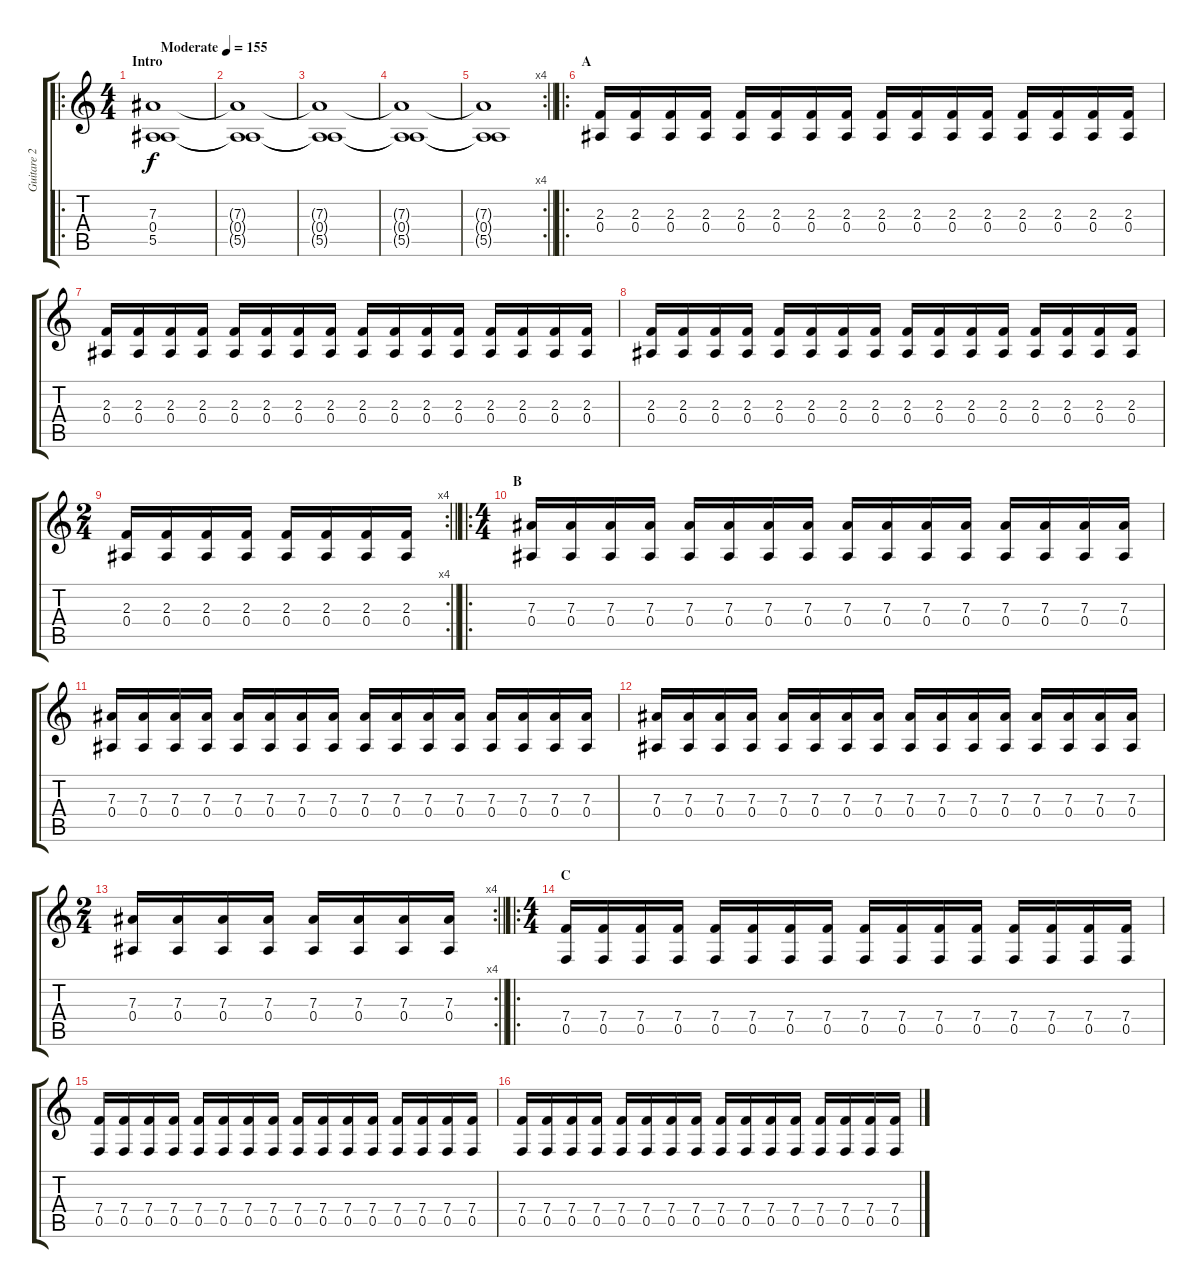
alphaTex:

\track ("Guitare 2" "Guitare 2") {instrument distortionguitar}
\staff {score tabs}
\tuning (C4 G3 Eb3 Bb2 F2 C2) {hide}
\ro
\ts (4 4)
\section ("" "Intro")
\tempo (155 "Moderate")
\clef g2
\ks c
(7.3 0.4 5.5).1{dy f instrument distortionguitar} |
(7.3{t} 0.4{t} 5.5{t}).1 |
(7.3{t} 0.4{t} 5.5{t}).1 |
(7.3{t} 0.4{t} 5.5{t}).1 |
\rc 4
\barLineRight lightlight
(7.3{t} 0.4{t} 5.5{t}).1 |
\ro
\section ("" "A")
(2.3 0.4).16 (2.3 0.4).16 (2.3 0.4).16 (2.3 0.4).16 (2.3 0.4).16 (2.3 0.4).16 (2.3 0.4).16 (2.3 0.4).16 (2.3 0.4).16 (2.3 0.4).16 (2.3 0.4).16 (2.3 0.4).16 (2.3 0.4).16 (2.3 0.4).16 (2.3 0.4).16 (2.3 0.4).16 |
(2.3 0.4).16 (2.3 0.4).16 (2.3 0.4).16 (2.3 0.4).16 (2.3 0.4).16 (2.3 0.4).16 (2.3 0.4).16 (2.3 0.4).16 (2.3 0.4).16 (2.3 0.4).16 (2.3 0.4).16 (2.3 0.4).16 (2.3 0.4).16 (2.3 0.4).16 (2.3 0.4).16 (2.3 0.4).16 |
(2.3 0.4).16 (2.3 0.4).16 (2.3 0.4).16 (2.3 0.4).16 (2.3 0.4).16 (2.3 0.4).16 (2.3 0.4).16 (2.3 0.4).16 (2.3 0.4).16 (2.3 0.4).16 (2.3 0.4).16 (2.3 0.4).16 (2.3 0.4).16 (2.3 0.4).16 (2.3 0.4).16 (2.3 0.4).16 |
\rc 4
\ts (2 4)
\barLineRight lightlight
(2.3 0.4).16 (2.3 0.4).16 (2.3 0.4).16 (2.3 0.4).16 (2.3 0.4).16 (2.3 0.4).16 (2.3 0.4).16 (2.3 0.4).16 |
\ro
\ts (4 4)
\section ("" "B")
(7.3 0.4).16 (7.3 0.4).16 (7.3 0.4).16 (7.3 0.4).16 (7.3 0.4).16 (7.3 0.4).16 (7.3 0.4).16 (7.3 0.4).16 (7.3 0.4).16 (7.3 0.4).16 (7.3 0.4).16 (7.3 0.4).16 (7.3 0.4).16 (7.3 0.4).16 (7.3 0.4).16 (7.3 0.4).16 |
(7.3 0.4).16 (7.3 0.4).16 (7.3 0.4).16 (7.3 0.4).16 (7.3 0.4).16 (7.3 0.4).16 (7.3 0.4).16 (7.3 0.4).16 (7.3 0.4).16 (7.3 0.4).16 (7.3 0.4).16 (7.3 0.4).16 (7.3 0.4).16 (7.3 0.4).16 (7.3 0.4).16 (7.3 0.4).16 |
(7.3 0.4).16 (7.3 0.4).16 (7.3 0.4).16 (7.3 0.4).16 (7.3 0.4).16 (7.3 0.4).16 (7.3 0.4).16 (7.3 0.4).16 (7.3 0.4).16 (7.3 0.4).16 (7.3 0.4).16 (7.3 0.4).16 (7.3 0.4).16 (7.3 0.4).16 (7.3 0.4).16 (7.3 0.4).16 |
\rc 4
\ts (2 4)
\barLineRight lightlight
(7.3 0.4).16 (7.3 0.4).16 (7.3 0.4).16 (7.3 0.4).16 (7.3 0.4).16 (7.3 0.4).16 (7.3 0.4).16 (7.3 0.4).16 |
\ro
\ts (4 4)
\section ("" "C")
(7.4 0.5).16 (7.4 0.5).16 (7.4 0.5).16 (7.4 0.5).16 (7.4 0.5).16 (7.4 0.5).16 (7.4 0.5).16 (7.4 0.5).16 (7.4 0.5).16 (7.4 0.5).16 (7.4 0.5).16 (7.4 0.5).16 (7.4 0.5).16 (7.4 0.5).16 (7.4 0.5).16 (7.4 0.5).16 |
(7.4 0.5).16 (7.4 0.5).16 (7.4 0.5).16 (7.4 0.5).16 (7.4 0.5).16 (7.4 0.5).16 (7.4 0.5).16 (7.4 0.5).16 (7.4 0.5).16 (7.4 0.5).16 (7.4 0.5).16 (7.4 0.5).16 (7.4 0.5).16 (7.4 0.5).16 (7.4 0.5).16 (7.4 0.5).16 |
(7.4 0.5).16 (7.4 0.5).16 (7.4 0.5).16 (7.4 0.5).16 (7.4 0.5).16 (7.4 0.5).16 (7.4 0.5).16 (7.4 0.5).16 (7.4 0.5).16 (7.4 0.5).16 (7.4 0.5).16 (7.4 0.5).16 (7.4 0.5).16 (7.4 0.5).16 (7.4 0.5).16 (7.4 0.5).16
